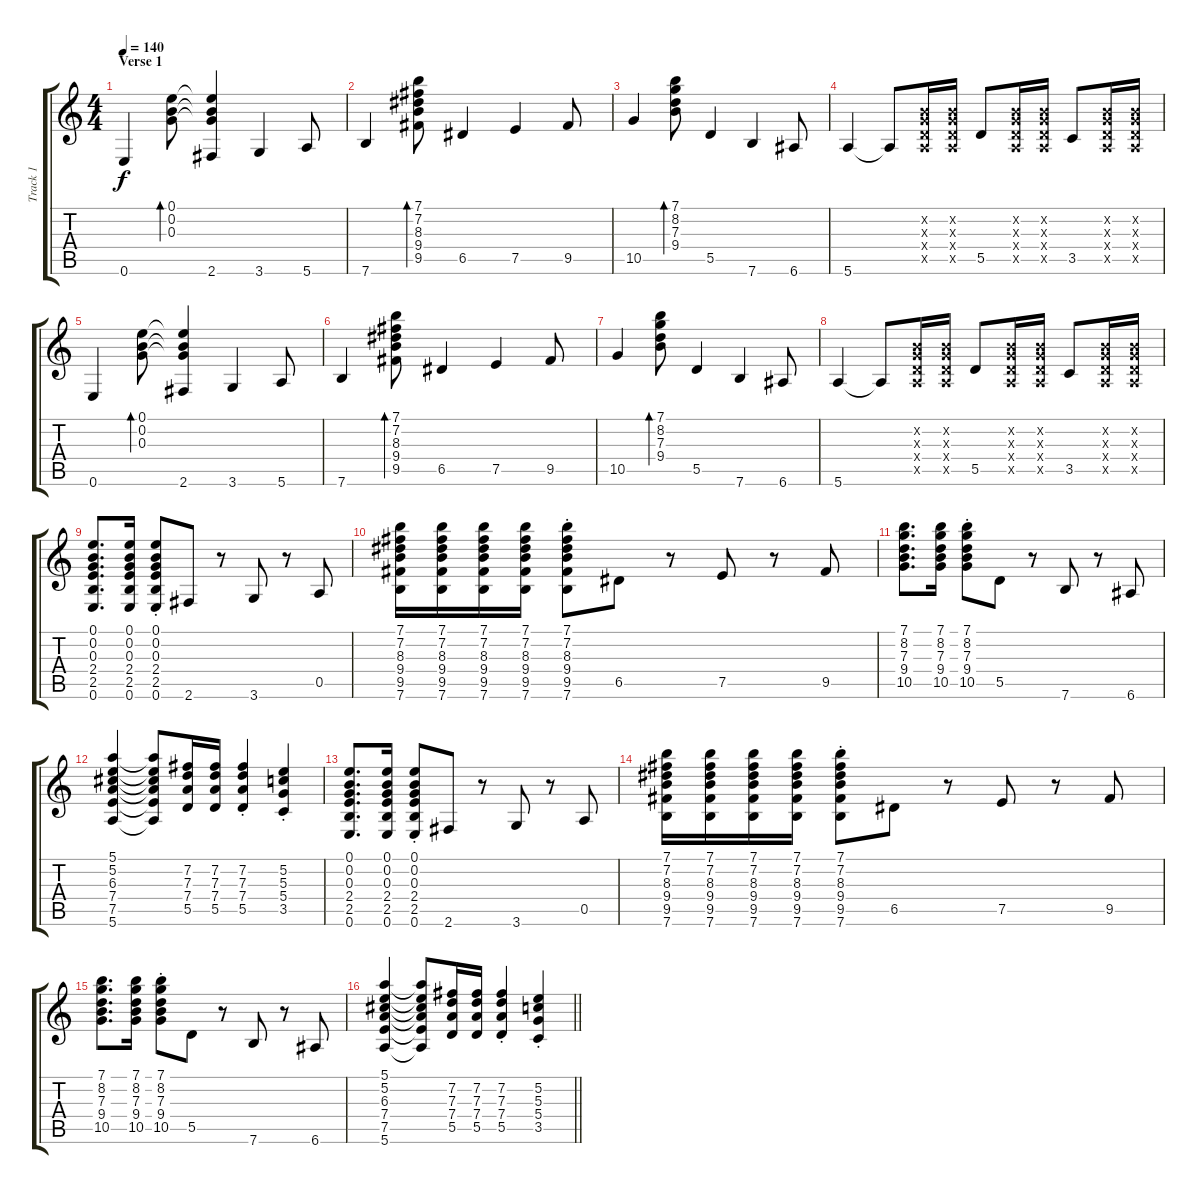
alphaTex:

\track ("Track 1" "Track 1") {instrument distortionguitar}
\staff {score tabs}
\tuning (E4 B3 G3 D3 A2 E2) {hide}
\ts (4 4)
\section ("" "Verse 1")
\tempo 140
\clef g2
\ks c
0.6.4{dy f} (0.1 0.2 0.3).8{bd 480} (0.1{t} 0.2{t} 0.3{t} 2.6).4 3.6.4 5.6.8 |
7.6.4 (7.1 7.2 8.3 9.4 9.5).8{bd 480} 6.5.4 7.5.4 9.5.8 |
10.5.4 (7.1 8.2 7.3 9.4).8{bd 480} 5.5.4 7.6.4 6.6.8 |
5.6.4 5.6{t}.8 (0.2{x} 0.3{x} 0.4{x} 0.5{x}).16 (0.2{x} 0.3{x} 0.4{x} 0.5{x}).16 5.5.8 (0.2{x} 0.3{x} 0.4{x} 0.5{x}).16 (0.2{x} 0.3{x} 0.4{x} 0.5{x}).16 3.5.8 (0.2{x} 0.3{x} 0.4{x} 0.5{x}).16 (0.2{x} 0.3{x} 0.4{x} 0.5{x}).16 |
0.6.4 (0.1 0.2 0.3).8{bd 480} (0.1{t} 0.2{t} 0.3{t} 2.6).4 3.6.4 5.6.8 |
7.6.4 (7.1 7.2 8.3 9.4 9.5).8{bd 480} 6.5.4 7.5.4 9.5.8 |
10.5.4 (7.1 8.2 7.3 9.4).8{bd 480} 5.5.4 7.6.4 6.6.8 |
5.6.4 5.6{t}.8 (0.2{x} 0.3{x} 0.4{x} 0.5{x}).16 (0.2{x} 0.3{x} 0.4{x} 0.5{x}).16 5.5.8 (0.2{x} 0.3{x} 0.4{x} 0.5{x}).16 (0.2{x} 0.3{x} 0.4{x} 0.5{x}).16 3.5.8 (0.2{x} 0.3{x} 0.4{x} 0.5{x}).16 (0.2{x} 0.3{x} 0.4{x} 0.5{x}).16 |
(0.1 0.2 0.3 2.4 2.5 0.6).8{d} (0.1 0.2 0.3 2.4 2.5 0.6).16 (0.1 0.2 0.3 2.4 2.5 0.6{st}).8 2.6.8 r.8 3.6.8 r.8 0.5.8 |
(7.1 7.2 8.3 9.4 9.5 7.6).16 (7.1 7.2 8.3 9.4 9.5 7.6).16 (7.1 7.2 8.3 9.4 9.5 7.6).16 (7.1 7.2 8.3 9.4 9.5 7.6).16 (7.1 7.2 8.3{st} 9.4 9.5 7.6).8 6.5.8 r.8 7.5.8 r.8 9.5.8 |
(7.1 8.2 7.3 9.4 10.5).8{d} (7.1 8.2 7.3 9.4 10.5).16 (7.1 8.2 7.3 9.4 10.5{st}).8 5.5.8 r.8 7.6.8 r.8 6.6.8 |
(5.1 5.2 6.3 7.4 7.5 5.6).4 (5.1{t} 5.2{t} 6.3{t} 7.4{t} 7.5{t} 5.6{t}).8 (7.2 7.3 7.4 5.5).16 (7.2 7.3 7.4 5.5).16 (7.2 7.3{st} 7.4 5.5).4 (5.2 5.3 5.4 3.5{st}).4 |
(0.1 0.2 0.3 2.4 2.5 0.6).8{d} (0.1 0.2 0.3 2.4 2.5 0.6).16 (0.1 0.2 0.3 2.4 2.5 0.6{st}).8 2.6.8 r.8 3.6.8 r.8 0.5.8 |
(7.1 7.2 8.3 9.4 9.5 7.6).16 (7.1 7.2 8.3 9.4 9.5 7.6).16 (7.1 7.2 8.3 9.4 9.5 7.6).16 (7.1 7.2 8.3 9.4 9.5 7.6).16 (7.1 7.2 8.3{st} 9.4 9.5 7.6).8 6.5.8 r.8 7.5.8 r.8 9.5.8 |
(7.1 8.2 7.3 9.4 10.5).8{d} (7.1 8.2 7.3 9.4 10.5).16 (7.1 8.2 7.3 9.4 10.5{st}).8 5.5.8 r.8 7.6.8 r.8 6.6.8 |
\barLineRight lightlight
(5.1 5.2 6.3 7.4 7.5 5.6).4 (5.1{t} 5.2{t} 6.3{t} 7.4{t} 7.5{t} 5.6{t}).8 (7.2 7.3 7.4 5.5).16 (7.2 7.3 7.4 5.5).16 (7.2 7.3{st} 7.4 5.5).4 (5.2 5.3 5.4 3.5{st}).4
